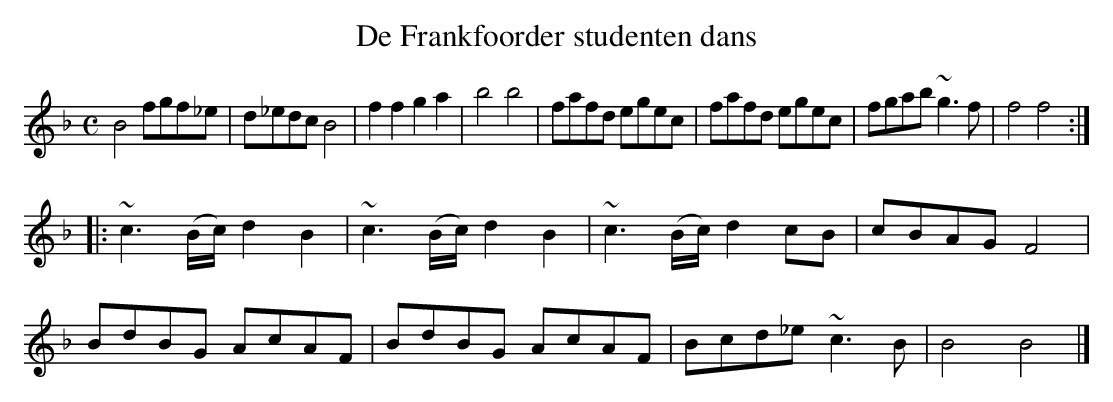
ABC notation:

X:1
T:De Frankfoorder studenten dans
M:C
K:Bblyd
B4fgf_e|d_edcB4|f2f2g2a2|b4b4|fafd egec|fafd egec|fgab~g3f|f4f4:|
|:~c3(B/c/)d2B2|~c3(B/c/)d2B2|~c3(B/c/)d2cB|cBAGF4|
BdBG AcAF|BdBG AcAF|Bcd_e~c3B|B4B4|]
